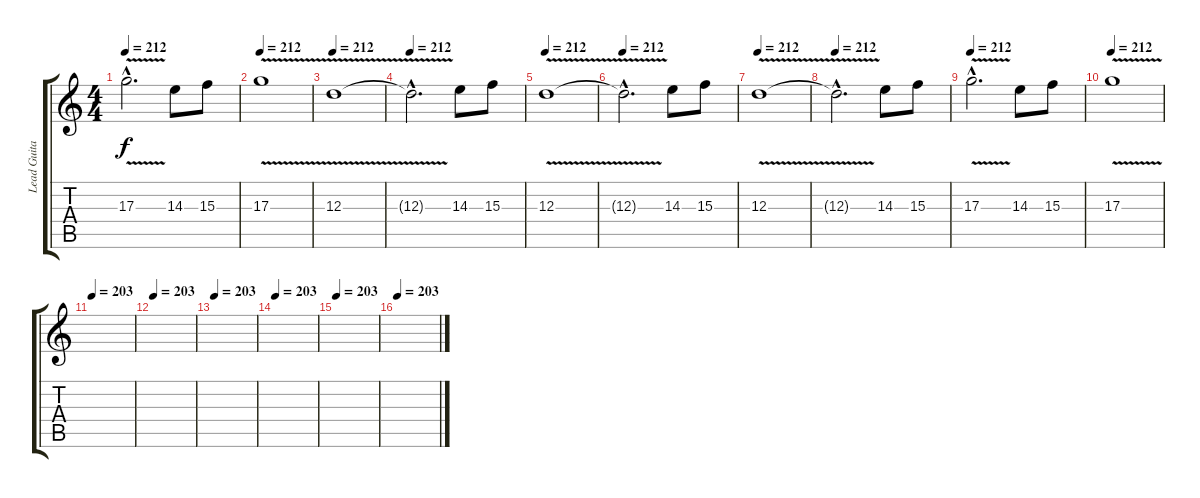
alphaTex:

\track ("Lead Guitar I" "Lead Guita") {instrument distortionguitar}
\staff {score tabs}
\tuning (B3 Gb3 D3 A2 E2 B1) {hide}
\ts (4 4)
\tempo 212
\clef g2
\ks c
17.3{v hac}.2{d dy f} 14.3.8 15.3.8 |
\tempo 212
17.3{v}.1 |
\tempo 212
12.3{v}.1 |
\tempo 212
12.3{hac t}.2{d} 14.3.8 15.3.8 |
\tempo 212
12.3{v}.1 |
\tempo 212
12.3{hac t}.2{d} 14.3.8 15.3.8 |
\tempo 212
12.3{v}.1 |
\tempo 212
12.3{hac t}.2{d} 14.3.8 15.3.8 |
\tempo 212
17.3{v hac}.2{d} 14.3.8 15.3.8 |
\tempo 212
17.3{v}.1 |
\tempo 203
|
\tempo 203
|
\tempo 203
|
\tempo 203
|
\tempo 203
|
\tempo 203
